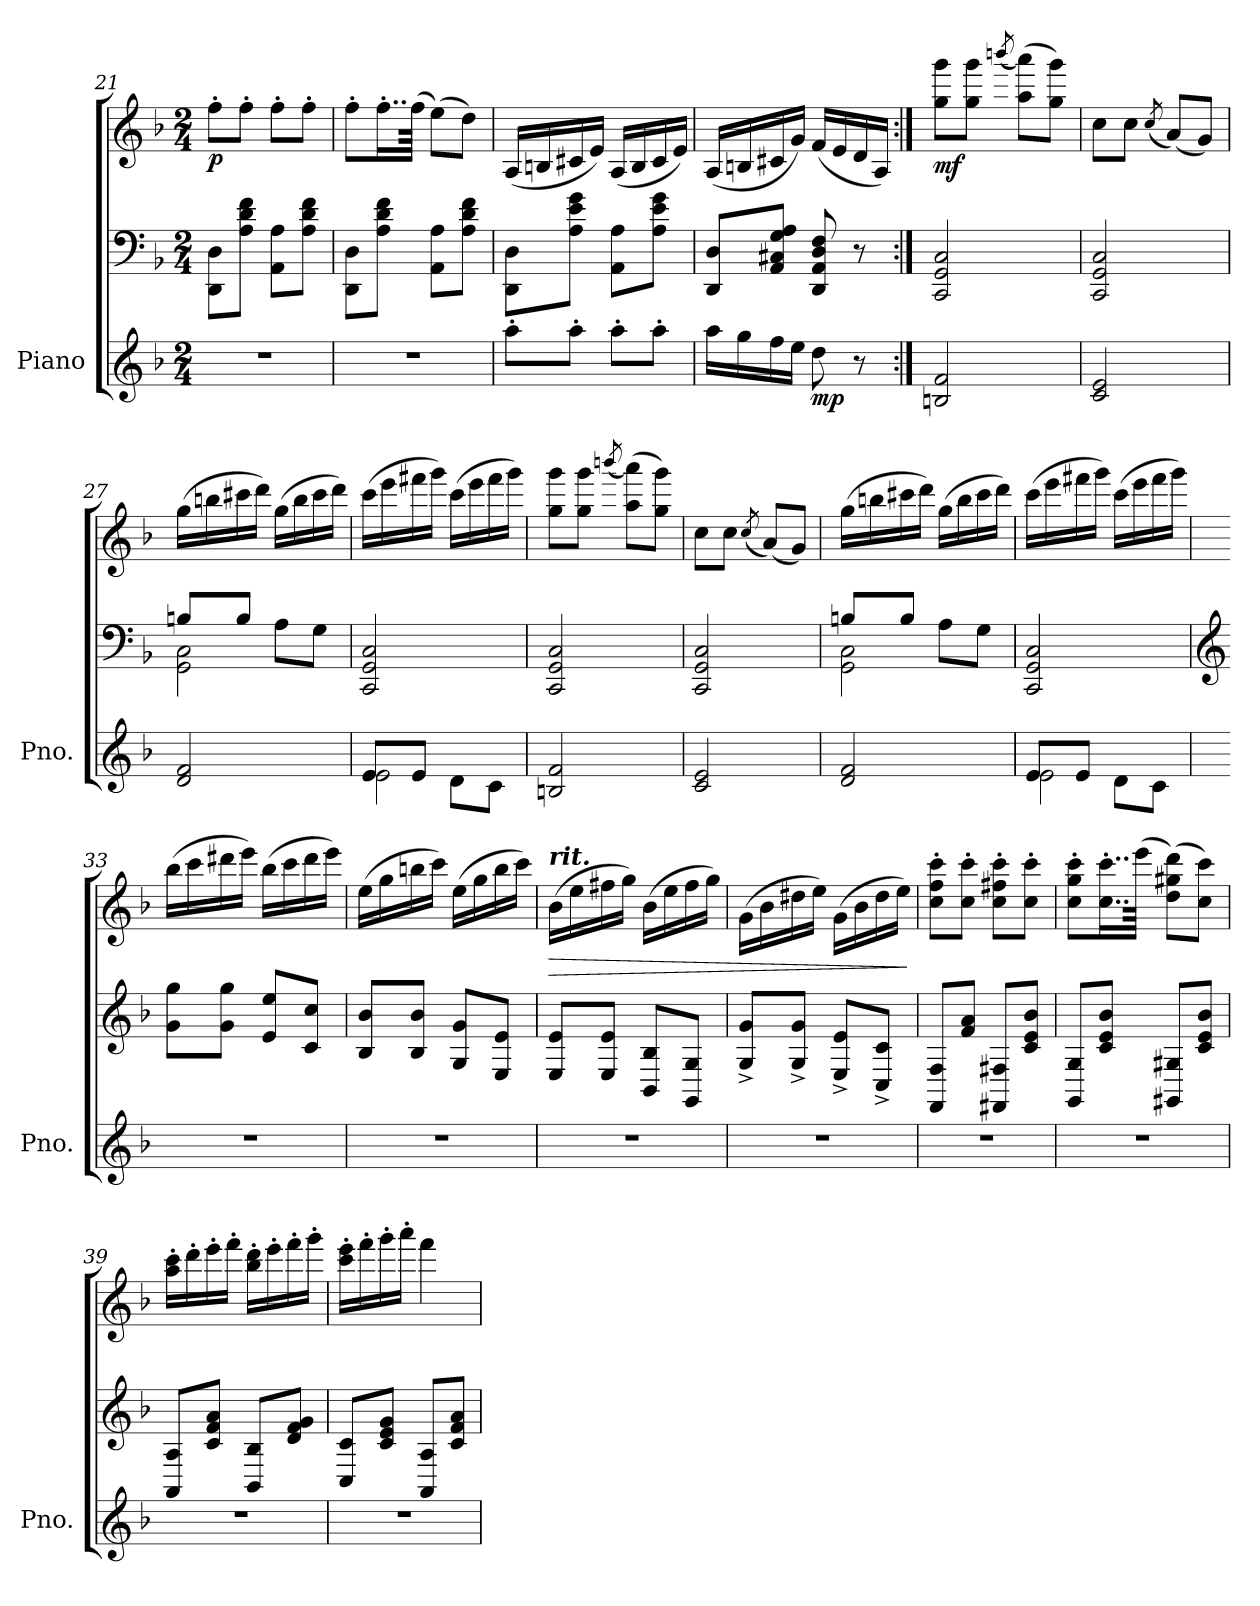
**kern	**kern	**kern	**dynam
*part1	*part1	*part1	*part1
*staff3	*staff2	*staff1	*staff1/2/3
*I"Piano	*	*	*
*I'Pno.	*	*	*
*clefG2	*clefF4	*clefG2	*
*k[b-]	*k[b-]	*k[b-]	*
*M2/4	*M2/4	*M2/4	*
=21	=21	=21	=21
!	!	!	!LO:DY:b
2r	8DD\ 8D\L	8ff'\L	p
.	8A\ 8d\ 8f\J	8ff'\J	.
.	8AA\ 8A\L	8ff'\L	.
.	8A\ 8d\ 8f\J	8ff'\J	.
=22	=22	=22	=22
2r	8DD\ 8D\L	8ff'\L	.
.	8A\ 8d\ 8f\J	16..ff'\L	.
.	.	(>64ff\JJkk	.
.	8AA\ 8A\L	(>8ee\L)	.
.	8A\ 8d\ 8f\J	8dd\J)	.
!!LO:LB:g=z
=23	=23	=23	=23
8aa'\L	8DD\ 8D\L	(<16A/LL	.
.	.	16Bn/	.
8aa'\J	8A\ 8e\ 8g\J	16c#X/	.
.	.	16e/JJ)	.
8aa'\L	8AA\ 8A\L	(<16A/LL	.
.	.	16B/	.
8aa'\J	8A\ 8e\ 8g\J	16c#/	.
.	.	16e/JJ)	.
=24	=24	=24	=24
16aa\LL	8DD/ 8D/L	(<16A/LL	.
16gg\	.	16Bn/	.
16ff\	8AA/ 8C#X/ 8G/ 8A/J	16c#X/	.
16ee\JJ	.	16g/JJ)	.
!	!	!	!LO:DY:b=3
8dd\	8DD/ 8AA/ 8D/ 8F/	(<16f/LL	mp
.	.	16e/	.
8r	8r	16d/	.
.	.	16A/JJ)	.
=25:|!	=25:|!	=25:|!	=25:|!
!	!	!	!LO:DY:b
2Bn/ 2f/	2CC/ 2GG/ 2C/	8gg\ 8ggg\L	mf
.	.	8gg\ 8ggg\J	.
.	.	(<8qbbbn/	.
.	.	(>8aa\ 8aaa\L)	.
.	.	8gg\ 8ggg\J)	.
=26	=26	=26	=26
2c/ 2e/	2CC/ 2GG/ 2C/	8cc\L	.
.	.	8cc\J	.
.	.	(<8qcc/	.
.	.	(<8a/L)	.
.	.	8g/J)	.
=27	=27	=27	=27
*	*^	*	*
2d/ 2f/	2GG\ 2C\	8Bn/L	(>16gg\LL	.
.	.	.	16bbn\	.
.	.	8B/J	16ccc#X\	.
.	.	.	16ddd\JJ)	.
.	.	8A\L	(>16gg\LL	.
.	.	.	16bb\	.
.	.	8G\J	16ccc#\	.
.	.	.	16ddd\JJ)	.
*	*v	*v	*	*
=28	=28	=28	=28
*^	*	*	*
8e/L	2e\	2CC/ 2GG/ 2C/	(>16ccc\LL	.
.	.	.	16eee\	.
8e/J	.	.	16fff#X\	.
.	.	.	16ggg\JJ)	.
8d\L	.	.	(>16ccc\LL	.
.	.	.	16eee\	.
8c\J	.	.	16fff#\	.
.	.	.	16ggg\JJ)	.
*v	*v	*	*	*
!!LO:PB:g=z
=29	=29	=29	=29
2Bn/ 2f/	2CC/ 2GG/ 2C/	8gg\ 8ggg\L	.
.	.	8gg\ 8ggg\J	.
.	.	(<8qbbbn/	.
.	.	(>8aa\ 8aaa\L)	.
.	.	8gg\ 8ggg\J)	.
=30	=30	=30	=30
2c/ 2e/	2CC/ 2GG/ 2C/	8cc\L	.
.	.	8cc\J	.
.	.	(<8qcc/	.
.	.	(<8a/L)	.
.	.	8g/J)	.
=31	=31	=31	=31
*	*^	*	*
2d/ 2f/	2GG\ 2C\	8Bn/L	(>16gg\LL	.
.	.	.	16bbn\	.
.	.	8B/J	16ccc#X\	.
.	.	.	16ddd\JJ)	.
.	.	8A\L	(>16gg\LL	.
.	.	.	16bb\	.
.	.	8G\J	16ccc#\	.
.	.	.	16ddd\JJ)	.
*	*v	*v	*	*
=32	=32	=32	=32
*^	*	*	*
8e/L	2e\	2CC/ 2GG/ 2C/	(>16ccc\LL	.
.	.	.	16eee\	.
8e/J	.	.	16fff#X\	.
.	.	.	16ggg\JJ)	.
8d\L	.	.	(>16ccc\LL	.
.	.	.	16eee\	.
8c\J	.	.	16fff#\	.
.	.	.	16ggg\JJ)	.
*v	*v	*	*	*
=33	=33	=33	=33
*	*clefG2	*	*
2r	8g\ 8gg\L	(>16bb-\LL	.
.	.	16ccc\	.
.	8g\ 8gg\J	16ddd#X\	.
.	.	16eee\JJ)	.
.	8e/ 8ee/L	(>16bb-\LL	.
.	.	16ccc\	.
.	8c/ 8cc/J	16ddd#\	.
.	.	16eee\JJ)	.
=34	=34	=34	=34
2r	8B-/ 8b-/L	(>16ee\LL	.
.	.	16gg\	.
.	8B-/ 8b-/J	16bbn\	.
.	.	16ccc\JJ)	.
.	8G/ 8g/L	(>16ee\LL	.
.	.	16gg\	.
.	8E/ 8e/J	16bb\	.
.	.	16ccc\JJ)	.
!!LO:LB:g=z
=35	=35	=35	=35
*	*	*MM122	*
!	!	!LO:TX:a:Bi:t=rit.	!
!	!	!	!LO:HP:b
2r	8E/ 8e/L	(>16b-\LL	>
.	.	16ee\	.
.	8E/ 8e/J	16ff#X\	.
.	.	16gg\JJ)	.
*	*	*MM118	*
.	8BB-/ 8B-/L	(>16b-\LL	.
.	.	16ee\	.
.	8GG/ 8G/J	16ff#\	.
.	.	16gg\JJ)	.
=36	=36	=36	=36
*	*	*MM114	*
2r	8G/^ 8g/^L	(>16g\LL	.
.	.	16b-\	.
.	8G/^ 8g/^J	16dd#X\	.
.	.	16ee\JJ)	.
*	*	*MM110	*
.	8E/^ 8e/^L	(>16g\LL	.
.	.	16b-\	.
.	8C/^ 8c/^J	16dd#\	.
.	.	16ee\JJ)	.
.	.	.	]
=37	=37	=37	=37
*	*	*MM126	*
!	!	!	!LO:DY:b=2
!	!	!	!LO:DY:n=1:b
2r	8FF/ 8F/L	8cc\' 8ff\' 8ccc\'L	p mp
.	8f/ 8a/J	8cc\' 8ccc\'J	.
.	8FF#X/ 8F#X/L	8cc\' 8ff#X\' 8ccc\'L	.
.	8c/ 8e/ 8b-/J	8cc\' 8ccc\'J	.
=38	=38	=38	=38
2r	8GG/ 8G/L	8cc\' 8gg\' 8ccc\'L	.
.	8c/ 8e/ 8b-/J	16..cc\' 16..ccc\'L	.
.	.	(>64eee\JJkk	.
.	8GG#X/ 8G#X/L	(>8dd\ 8gg#X\ 8ddd\L)	.
.	8c/ 8e/ 8b-/J	8cc\ 8ccc\J)	.
=39	=39	=39	=39
2r	8AA/ 8A/L	16aa\' 16ccc\'LL	.
.	.	16ddd'\	.
.	8c/ 8f/ 8a/J	16eee'\	.
.	.	16fff'\JJ	.
.	8BB-/ 8B-/L	16bb-\' 16ddd\'LL	.
.	.	16eee'\	.
.	8d/ 8f/ 8g/J	16fff'\	.
.	.	16ggg'\JJ	.
=40	=40	=40	=40
2r	8C/ 8c/L	16ccc\' 16eee\'LL	.
.	.	16fff'\	.
.	8c/ 8e/ 8g/J	16ggg'\	.
.	.	16aaa'\JJ	.
.	8AA/ 8A/L	4fff\	.
.	8c/ 8f/ 8a/J	.	.
=	=	=	=
*-	*-	*-	*-
